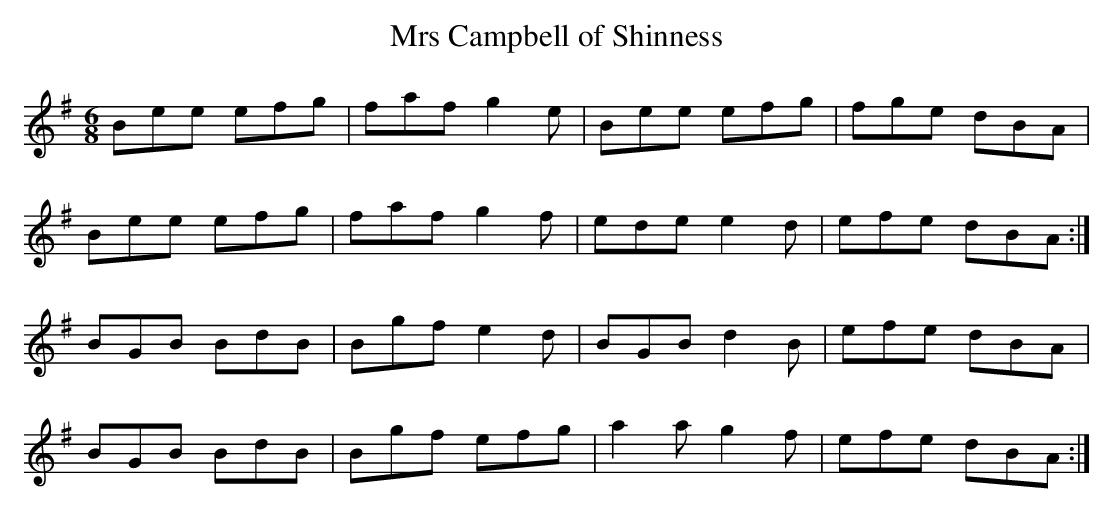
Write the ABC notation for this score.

X:1
T:Mrs Campbell of Shinness
M:6/8
L:1/8
K:Em
Bee efg | faf g2e | Bee efg | fge dBA  |
Bee efg | faf g2f | ede e2d | efe dBA :|
BGB BdB | Bgf e2d | BGB d2B | efe dBA  |
BGB BdB | Bgf efg | a2a g2f | efe dBA :|
